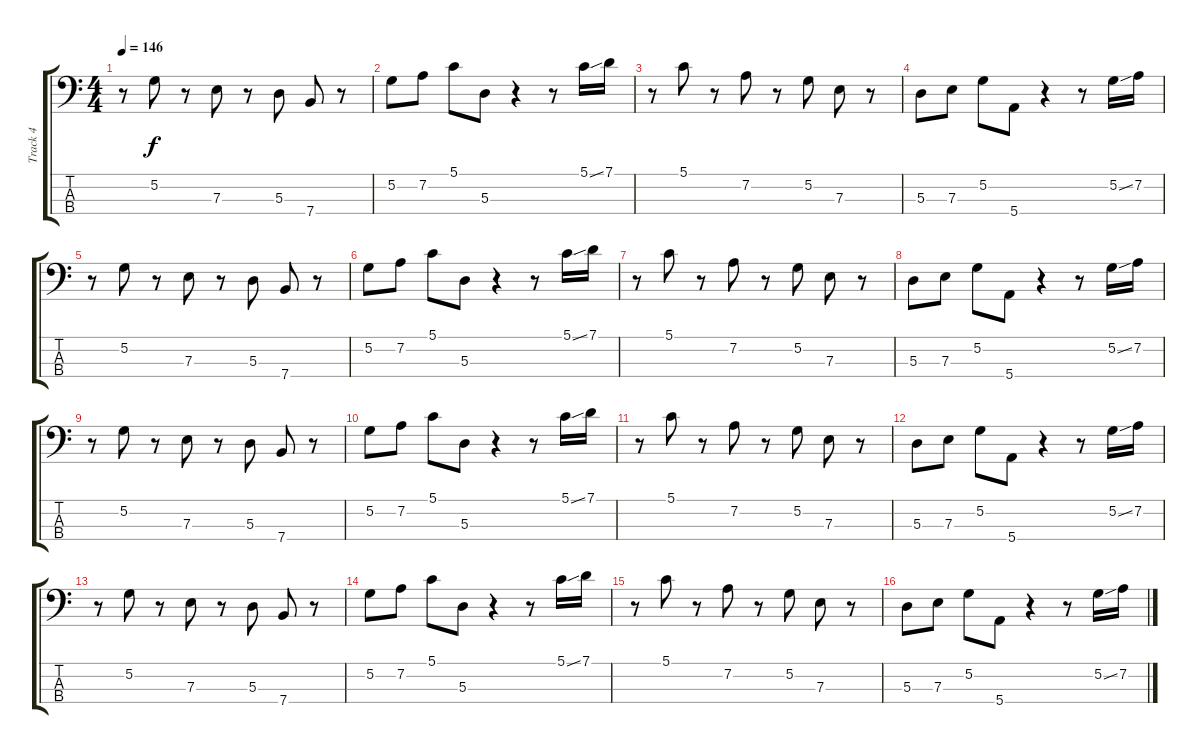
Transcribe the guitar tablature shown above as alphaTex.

\track ("Track 4" "Track 4") {instrument electricbassfinger}
\staff {score tabs}
\tuning (G2 D2 A1 E1) {hide}
\ts (4 4)
\tempo 146
\clef f4
\ks c
r.8{dy f} 5.2.8 r.8 7.3.8 r.8 5.3.8 7.4.8 r.8 |
5.2.8 7.2.8 5.1.8 5.3.8 r.4 r.8 5.1{ss}.16 7.1.16 |
r.8 5.1.8 r.8 7.2.8 r.8 5.2.8 7.3.8 r.8 |
5.3.8 7.3.8 5.2.8 5.4.8 r.4 r.8 5.2{ss}.16 7.2.16 |
r.8 5.2.8 r.8 7.3.8 r.8 5.3.8 7.4.8 r.8 |
5.2.8 7.2.8 5.1.8 5.3.8 r.4 r.8 5.1{ss}.16 7.1.16 |
r.8 5.1.8 r.8 7.2.8 r.8 5.2.8 7.3.8 r.8 |
5.3.8 7.3.8 5.2.8 5.4.8 r.4 r.8 5.2{ss}.16 7.2.16 |
r.8 5.2.8 r.8 7.3.8 r.8 5.3.8 7.4.8 r.8 |
5.2.8 7.2.8 5.1.8 5.3.8 r.4 r.8 5.1{ss}.16 7.1.16 |
r.8 5.1.8 r.8 7.2.8 r.8 5.2.8 7.3.8 r.8 |
5.3.8 7.3.8 5.2.8 5.4.8 r.4 r.8 5.2{ss}.16 7.2.16 |
r.8 5.2.8 r.8 7.3.8 r.8 5.3.8 7.4.8 r.8 |
5.2.8 7.2.8 5.1.8 5.3.8 r.4 r.8 5.1{ss}.16 7.1.16 |
r.8 5.1.8 r.8 7.2.8 r.8 5.2.8 7.3.8 r.8 |
5.3.8 7.3.8 5.2.8 5.4.8 r.4 r.8 5.2{ss}.16 7.2.16
